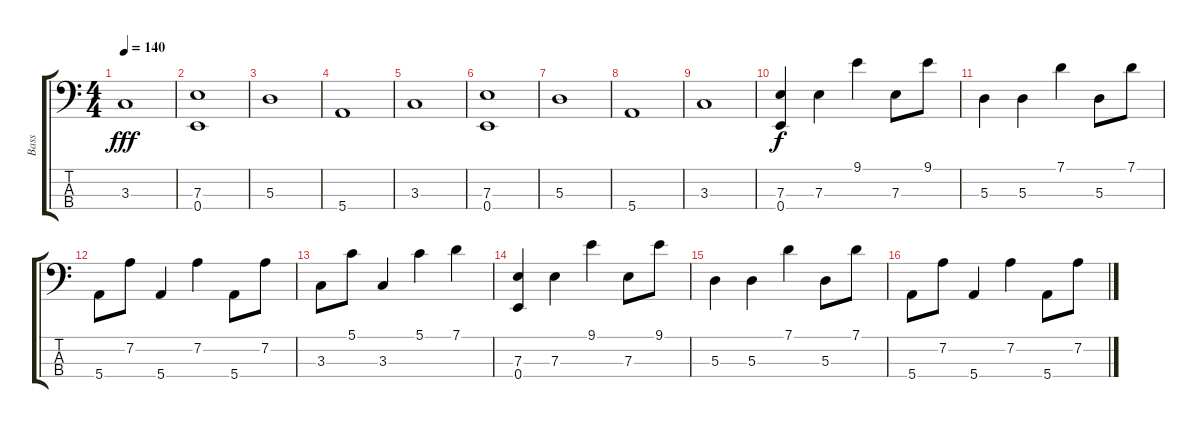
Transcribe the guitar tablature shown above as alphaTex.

\track ("Bass" "Bass") {instrument acousticguitarsteel}
\staff {score tabs}
\tuning (G2 D2 A1 E1) {hide}
\ts (4 4)
\tempo 140
\clef f4
\ks c
3.3.1{dy fff} |
(7.3 0.4).1{volume 16} |
5.3.1 |
5.4.1 |
3.3.1 |
(7.3 0.4).1 |
5.3.1 |
5.4.1 |
3.3.1 |
(7.3 0.4).4{dy f volume 16} 7.3.4 9.1.4 7.3.8 9.1.8 |
5.3.4{volume 16} 5.3.4 7.1.4 5.3.8 7.1.8 |
5.4.8 7.2.8 5.4.4 7.2.4 5.4.8 7.2.8 |
3.3.8 5.1.8 3.3.4 5.1.4 7.1.4 |
(7.3 0.4).4{volume 16} 7.3.4 9.1.4 7.3.8 9.1.8 |
5.3.4{volume 16} 5.3.4 7.1.4 5.3.8 7.1.8 |
5.4.8 7.2.8 5.4.4 7.2.4 5.4.8 7.2.8
